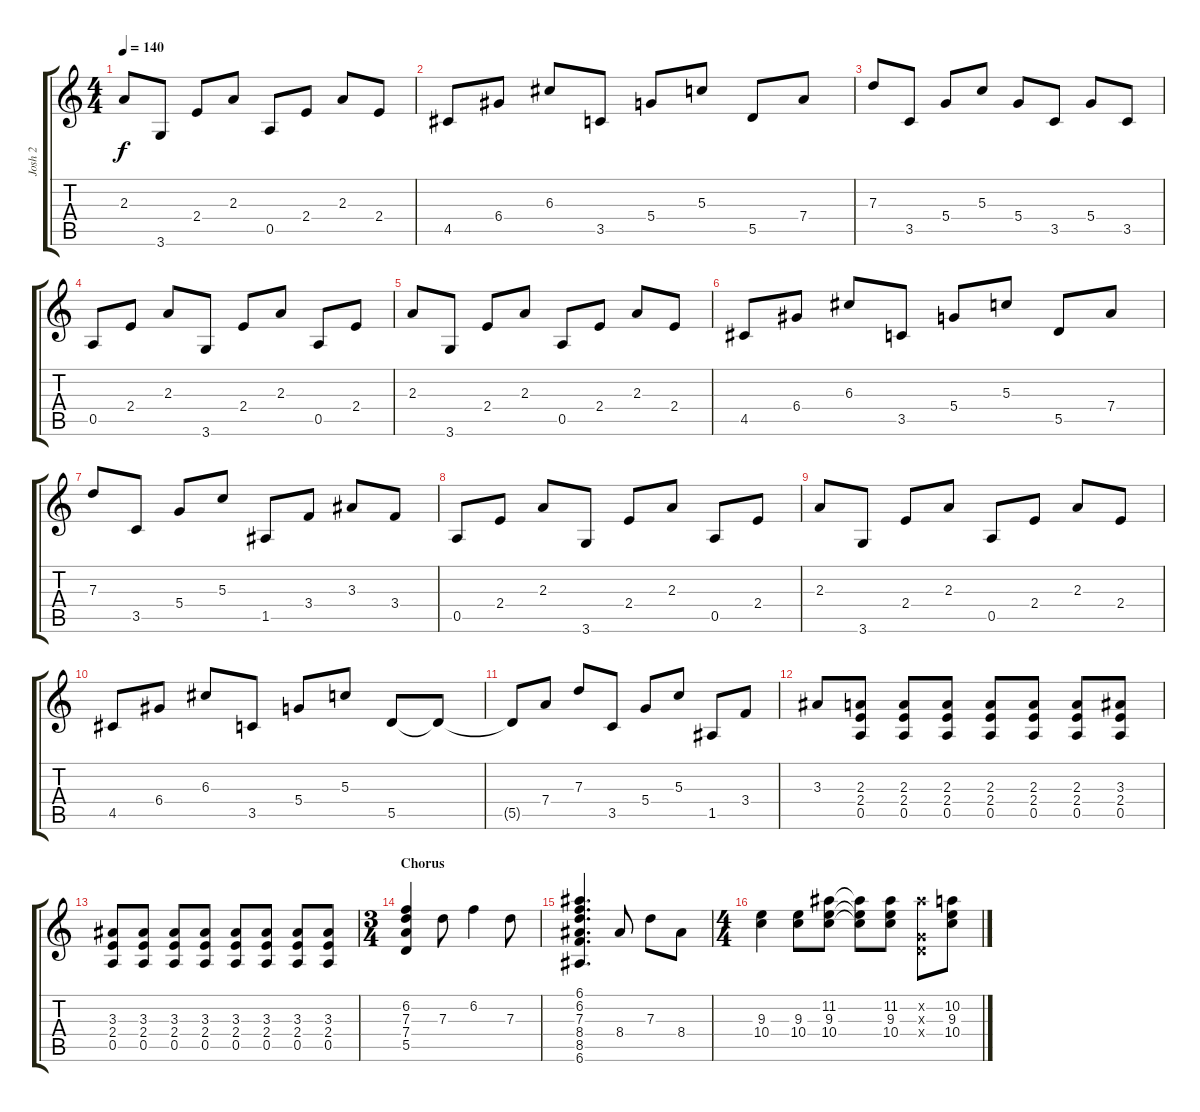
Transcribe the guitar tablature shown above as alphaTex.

\track ("Josh 2" "Josh 2") {instrument electricguitarclean}
\staff {score tabs}
\tuning (E4 B3 G3 D3 A2 E2) {hide}
\ts (4 4)
\tempo 140
\clef g2
\ks c
2.3.8{dy f} 3.6.8 2.4.8 2.3.8 0.5.8 2.4.8 2.3.8 2.4.8 |
4.5.8 6.4.8 6.3.8 3.5.8 5.4.8 5.3.8 5.5.8 7.4.8 |
7.3.8 3.5.8 5.4.8 5.3.8 5.4.8 3.5.8 5.4.8 3.5.8 |
0.5.8 2.4.8 2.3.8 3.6.8 2.4.8 2.3.8 0.5.8 2.4.8 |
2.3.8 3.6.8 2.4.8 2.3.8 0.5.8 2.4.8 2.3.8 2.4.8 |
4.5.8 6.4.8 6.3.8 3.5.8 5.4.8 5.3.8 5.5.8 7.4.8 |
7.3.8 3.5.8 5.4.8 5.3.8 1.5.8 3.4.8 3.3.8 3.4.8 |
0.5.8 2.4.8 2.3.8 3.6.8 2.4.8 2.3.8 0.5.8 2.4.8 |
2.3.8 3.6.8 2.4.8 2.3.8 0.5.8 2.4.8 2.3.8 2.4.8 |
4.5.8 6.4.8 6.3.8 3.5.8 5.4.8 5.3.8 5.5.8 5.5{t}.8 |
5.5{t}.8 7.4.8 7.3.8 3.5.8 5.4.8 5.3.8 1.5.8 3.4.8 |
3.3.8 (2.3 2.4 0.5).8 (2.3 2.4 0.5).8 (2.3 2.4 0.5).8 (2.3 2.4 0.5).8 (2.3 2.4 0.5).8 (2.3 2.4 0.5).8 (3.3 2.4 0.5).8 |
(3.3 2.4 0.5).8 (3.3 2.4 0.5).8 (3.3 2.4 0.5).8 (3.3 2.4 0.5).8 (3.3 2.4 0.5).8 (3.3 2.4 0.5).8 (3.3 2.4 0.5).8 (3.3 2.4 0.5).8 |
\ts (3 4)
\section ("" "Chorus")
(6.2 7.3 7.4 5.5).4 7.3.8 6.2.4 7.3.8 |
(6.1 6.2 7.3 8.4 8.5 6.6).4{d} 8.4.8 7.3.8 8.4.8 |
\ts (4 4)
(9.3 10.4).4 (9.3 10.4).8 (11.2 9.3 10.4).8 (11.2{t} 9.3{t} 10.4{t}).8 (11.2 9.3 10.4).8 (11.2{x} 0.3{x} 0.4{x}).8 (10.2 9.3 10.4).8
